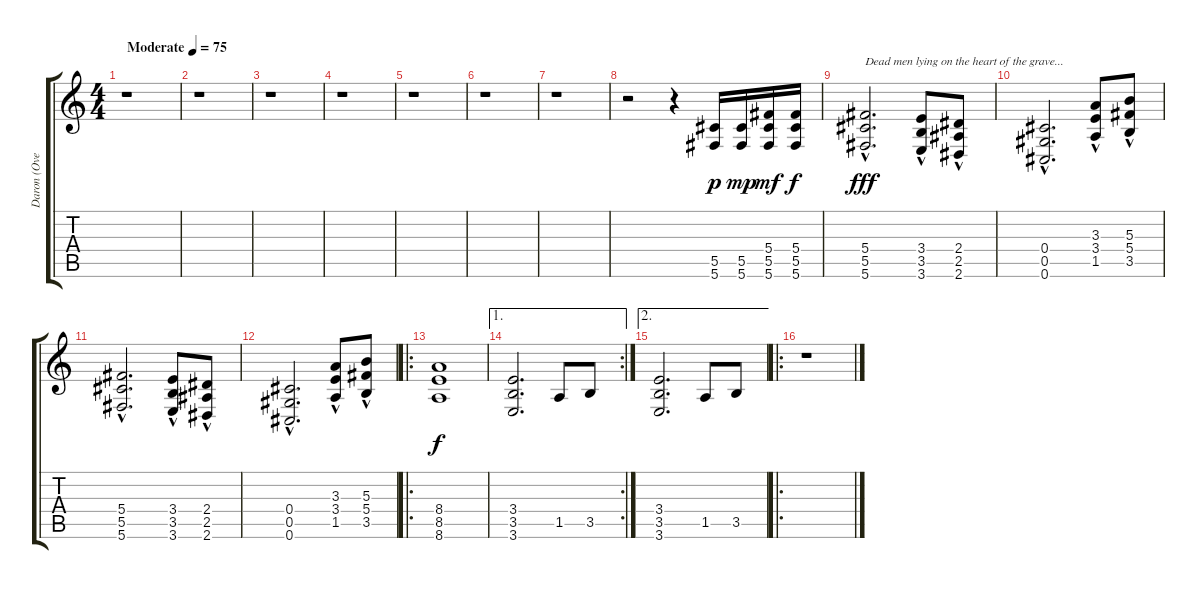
\track ("Daron (Overdrive)" "Daron (Ove") {instrument distortionguitar}
\staff {score tabs}
\tuning (Eb4 Bb3 Gb3 Db3 Ab2 Db2) {hide}
\ts (4 4)
\tempo (75 "Moderate")
\clef g2
\ks c
r.1{dy p instrument distortionguitar} |
r.1 |
r.1 |
r.1 |
r.1 |
r.1 |
r.1 |
r.2 r.4 (5.5 5.6).16 (5.5 5.6).16{dy mp} (5.4 5.5 5.6).16{dy mf} (5.4 5.5 5.6).16{dy f} |
(5.4{hac} 5.5{hac} 5.6{hac}).2{d txt "Dead men lying on the heart of the grave..." dy fff} (3.4{hac} 3.5{hac} 3.6{hac}).8 (2.4{hac} 2.5{hac} 2.6{hac}).8 |
(0.4{hac} 0.5{hac} 0.6{hac}).2{d} (3.3{hac} 3.4{hac} 1.5{hac}).8 (5.3{hac} 5.4{hac} 3.5{hac}).8 |
(5.4{hac} 5.5{hac} 5.6{hac}).2{d} (3.4{hac} 3.5{hac} 3.6{hac}).8 (2.4{hac} 2.5{hac} 2.6{hac}).8 |
(0.4{hac} 0.5{hac} 0.6{hac}).2{d} (3.3{hac} 3.4{hac} 1.5{hac}).8 (5.3{hac} 5.4{hac} 3.5{hac}).8 |
\ro
(8.4 8.5 8.6).1{dy f} |
\ae 1
\rc 2
(3.4 3.5 3.6).2{d} 1.5.8 3.5.8 |
\ae 2
(3.4 3.5 3.6).2{d} 1.5.8 3.5.8 |
\ro
r.1
